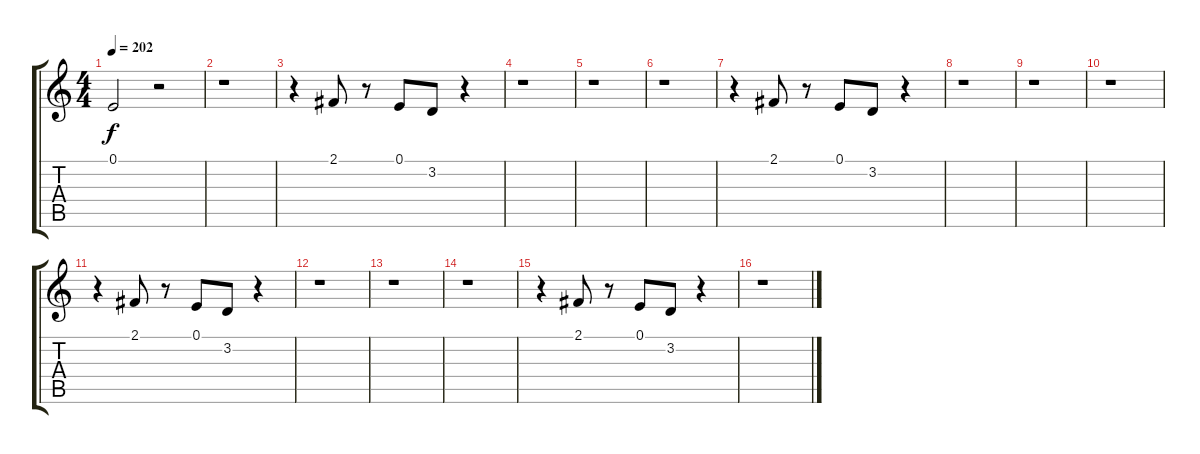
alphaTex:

\track "" {instrument trumpet}
\staff {score tabs}
\tuning (E4 B3 G3 D3 A2 E2) {hide}
\ts (4 4)
\tempo 202
\clef g2
\ks c
0.1{t}.2{dy f} r.2 |
r.1 |
r.4 2.1.8 r.8 0.1.8 3.2.8 r.4 |
r.1 |
r.1 |
r.1 |
r.4 2.1.8 r.8 0.1.8 3.2.8 r.4 |
r.1 |
r.1 |
r.1 |
r.4 2.1.8 r.8 0.1.8 3.2.8 r.4 |
r.1 |
r.1 |
r.1 |
r.4 2.1.8 r.8 0.1.8 3.2.8 r.4 |
r.1
